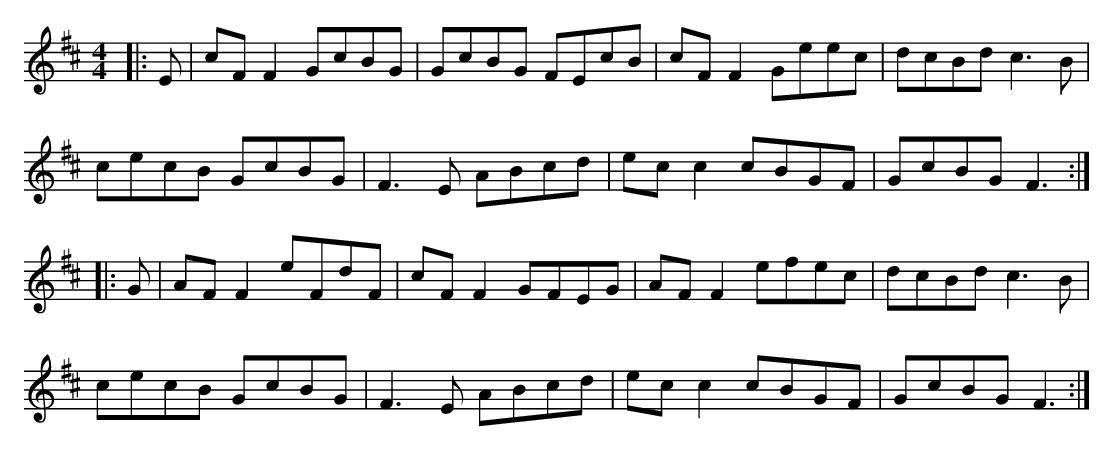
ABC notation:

X:1
M:4/4
K:Edor
|:E|cF F2 GcBG|GcBG FEcB|cF F2 Geec|dcBd c3B|
cecB GcBG|F3E ABcd|ec c2 cBGF|GcBG F3:|
|:G|AF F2 eFdF|cF F2 GFEG|AF F2 efec|dcBd c3B|
cecB GcBG|F3E ABcd|ec c2 cBGF|GcBG F3:|
